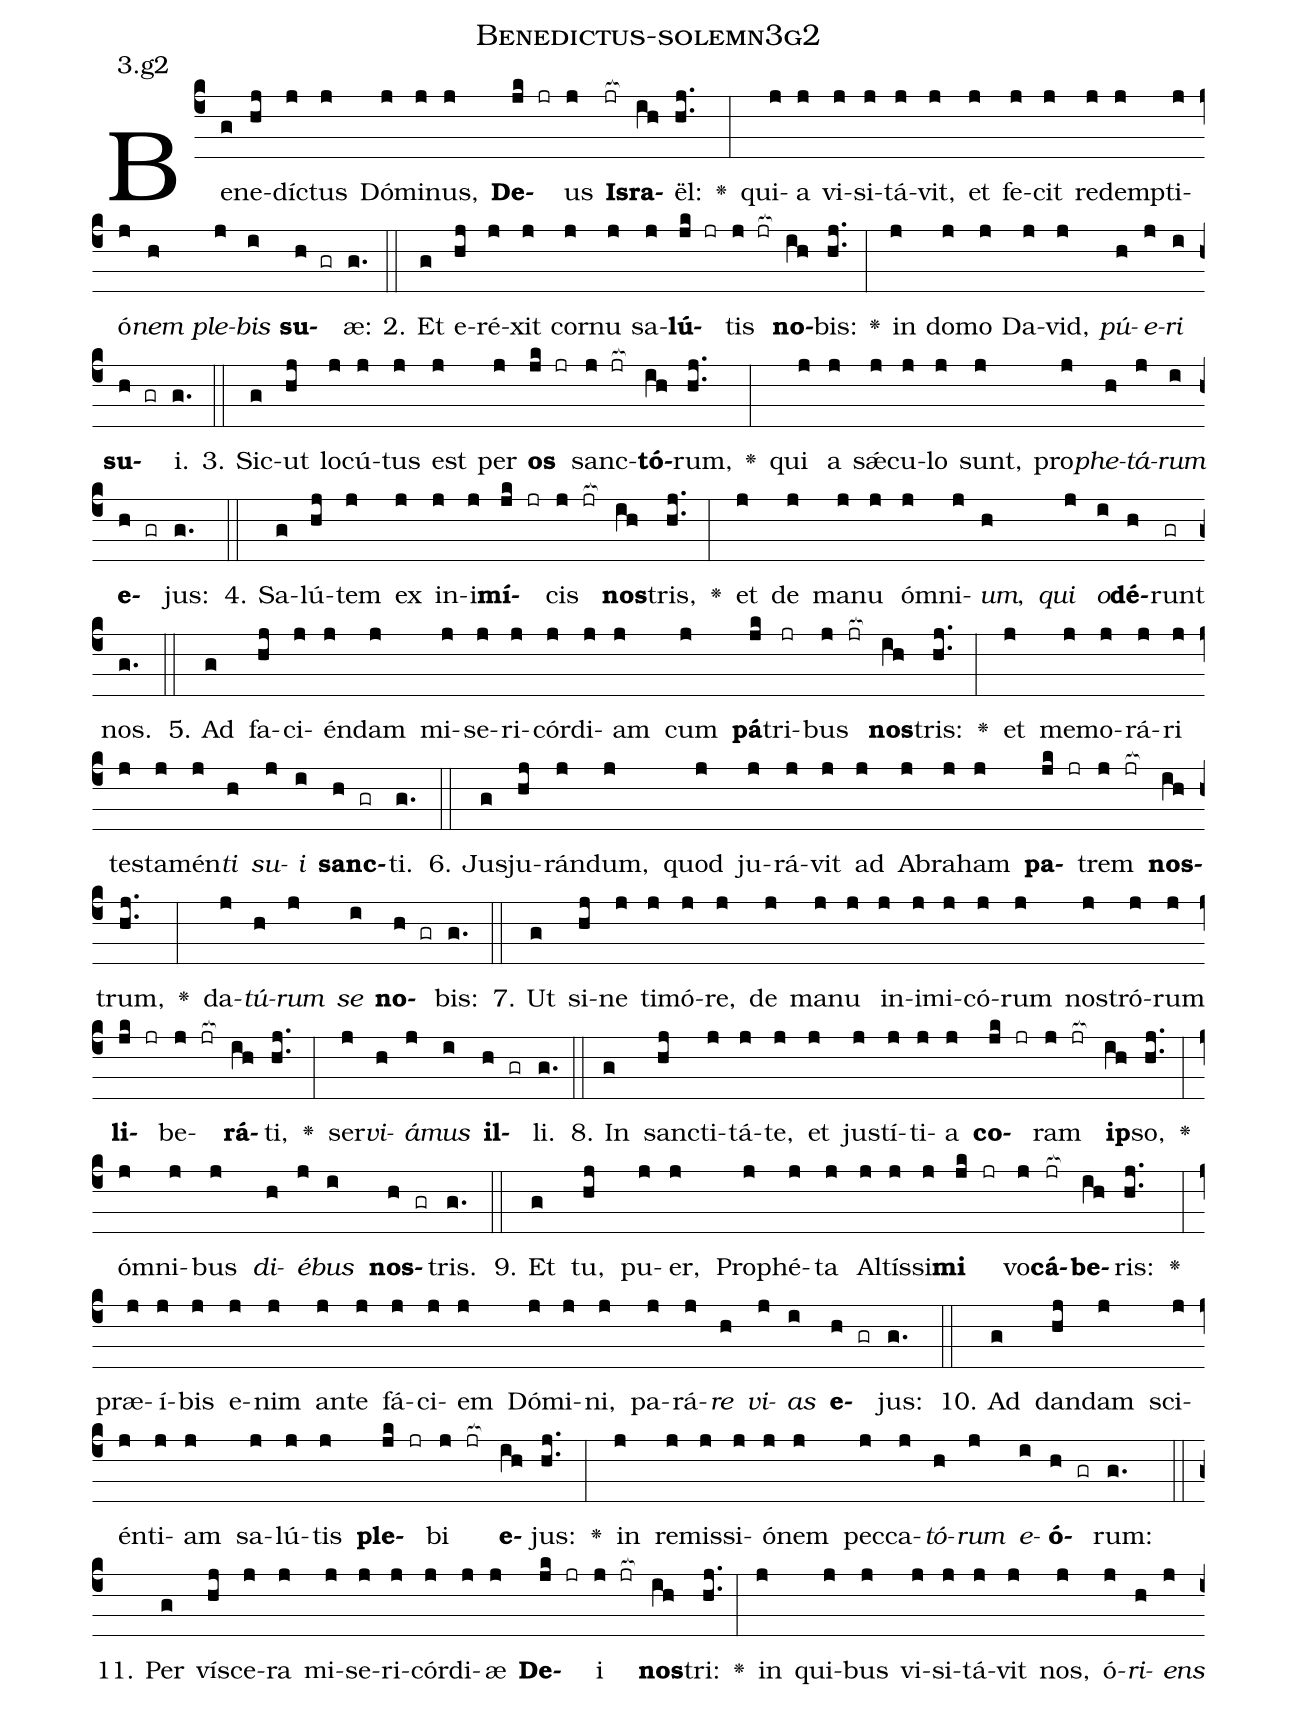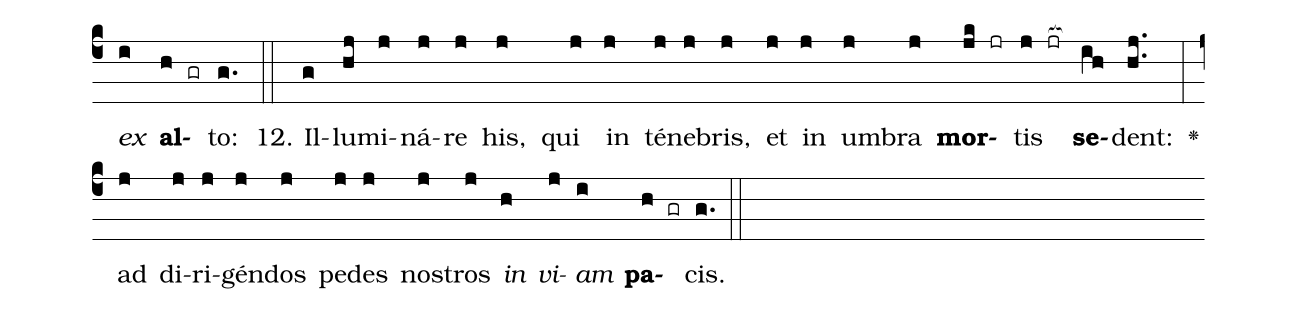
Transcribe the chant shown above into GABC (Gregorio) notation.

name: Benedictus-solemn3g2;
annotation: 3.g2;
%%
(c4)Be(g)ne(hj)díc(j)tus(j) Dó(j)mi(j)nus,(j) <b>De</b>(jk jr)us(j) <b>Is</b>(jr[ocb:1{])<b>ra</b>(ih[ocb:0}])ël:(hj..) <v>\greheightstar</v>(:) qui(j)a(j) vi(j)si(j)tá(j)vit,(j) et(j) fe(j)cit(j) red(j)emp(j)ti(j)ó(j)<i>nem</i>(h) <i>ple</i>(j)<i>bis</i>(i) <b>su</b>(h gr)æ:(g.) (::)
2. Et(g) e(hj)ré(j)xit(j) cor(j)nu(j) sa(j)<b>lú</b>(jk jr)tis(j jr[ocb:1{]) <b>no</b>(ih[ocb:0}])bis:(hj..) <v>\greheightstar</v>(:) in(j) do(j)mo(j) Da(j)vid,(j) <i>pú</i>(h)<i>e</i>(j)<i>ri</i>(i) <b>su</b>(h gr)i.(g.) (::)
3. Sic(g)ut(hj) lo(j)cú(j)tus(j) est(j) per(j) <b>os</b>(jk jr) sanc(j jr[ocb:1{])<b>tó</b>(ih[ocb:0}])rum,(hj..) <v>\greheightstar</v>(:) qui(j) a(j) sǽ(j)cu(j)lo(j) sunt,(j) pro(j)<i>phe</i>(h)<i>tá</i>(j)<i>rum</i>(i) <b>e</b>(h gr)jus:(g.) (::)
4. Sa(g)lú(hj)tem(j) ex(j) in(j)i(j)<b>mí</b>(jk jr)cis(j jr[ocb:1{]) <b>nos</b>(ih[ocb:0}])tris,(hj..) <v>\greheightstar</v>(:) et(j) de(j) ma(j)nu(j) óm(j)ni(j)<i>um</i>,(h) <i>qui</i>(j) <i>o</i>(i)<b>dé</b>(h)runt(gr) nos.(g.) (::)
5. Ad(g) fa(hj)ci(j)én(j)dam(j) mi(j)se(j)ri(j)cór(j)di(j)am(j) cum(j) <b>pá</b>(jk)tri(jr)bus(j jr[ocb:1{]) <b>nos</b>(ih[ocb:0}])tris:(hj..) <v>\greheightstar</v>(:) et(j) me(j)mo(j)rá(j)ri(j) tes(j)ta(j)mén(j)<i>ti</i>(h) <i>su</i>(j)<i>i</i>(i) <b>sanc</b>(h gr)ti.(g.) (::)
6. Ju(g)sju(hj)rán(j)dum,(j) quod(j) ju(j)rá(j)vit(j) ad(j) A(j)bra(j)ham(j) <b>pa</b>(jk jr)trem(j jr[ocb:1{]) <b>nos</b>(ih[ocb:0}])trum,(hj..) <v>\greheightstar</v>(:) da(j)<i>tú</i>(h)<i>rum</i>(j) <i>se</i>(i) <b>no</b>(h gr)bis:(g.) (::)
7. Ut(g) si(hj)ne(j) ti(j)mó(j)re,(j) de(j) ma(j)nu(j) in(j)i(j)mi(j)có(j)rum(j) nos(j)tró(j)rum(j) <b>li</b>(jk jr)be(j jr[ocb:1{])<b>rá</b>(ih[ocb:0}])ti,(hj..) <v>\greheightstar</v>(:) ser(j)<i>vi</i>(h)<i>á</i>(j)<i>mus</i>(i) <b>il</b>(h gr)li.(g.) (::)
8. In(g) sanc(hj)ti(j)tá(j)te,(j) et(j) jus(j)tí(j)ti(j)a(j) <b>co</b>(jk jr)ram(j jr[ocb:1{]) <b>ip</b>(ih[ocb:0}])so,(hj..) <v>\greheightstar</v>(:) óm(j)ni(j)bus(j) <i>di</i>(h)<i>é</i>(j)<i>bus</i>(i) <b>nos</b>(h gr)tris.(g.) (::)
9. Et(g) tu,(hj) pu(j)er,(j) Pro(j)phé(j)ta(j) Al(j)tís(j)si(j)<b>mi</b>(jk jr) vo(j)<b>cá</b>(jr[ocb:1{])<b>be</b>(ih[ocb:0}])ris:(hj..) <v>\greheightstar</v>(:) præ(j)í(j)bis(j) e(j)nim(j) an(j)te(j) fá(j)ci(j)em(j) Dó(j)mi(j)ni,(j) pa(j)rá(j)<i>re</i>(h) <i>vi</i>(j)<i>as</i>(i) <b>e</b>(h gr)jus:(g.) (::)
10. Ad(g) dan(hj)dam(j) sci(j)én(j)ti(j)am(j) sa(j)lú(j)tis(j) <b>ple</b>(jk jr)bi(j jr[ocb:1{]) <b>e</b>(ih[ocb:0}])jus:(hj..) <v>\greheightstar</v>(:) in(j) re(j)mis(j)si(j)ó(j)nem(j) pec(j)ca(j)<i>tó</i>(h)<i>rum</i>(j) <i>e</i>(i)<b>ó</b>(h gr)rum:(g.) (::)
11. Per(g) ví(hj)sce(j)ra(j) mi(j)se(j)ri(j)cór(j)di(j)æ(j) <b>De</b>(jk jr)i(j jr[ocb:1{]) <b>nos</b>(ih[ocb:0}])tri:(hj..) <v>\greheightstar</v>(:) in(j) qui(j)bus(j) vi(j)si(j)tá(j)vit(j) nos,(j) ó(j)<i>ri</i>(h)<i>ens</i>(j) <i>ex</i>(i) <b>al</b>(h gr)to:(g.) (::)
12. Il(g)lu(hj)mi(j)ná(j)re(j) his,(j) qui(j) in(j) té(j)ne(j)bris,(j) et(j) in(j) um(j)bra(j) <b>mor</b>(jk jr)tis(j jr[ocb:1{]) <b>se</b>(ih[ocb:0}])dent:(hj..) <v>\greheightstar</v>(:) ad(j) di(j)ri(j)gén(j)dos(j) pe(j)des(j) nos(j)tros(j) <i>in</i>(h) <i>vi</i>(j)<i>am</i>(i) <b>pa</b>(h gr)cis.(g.) (::)
